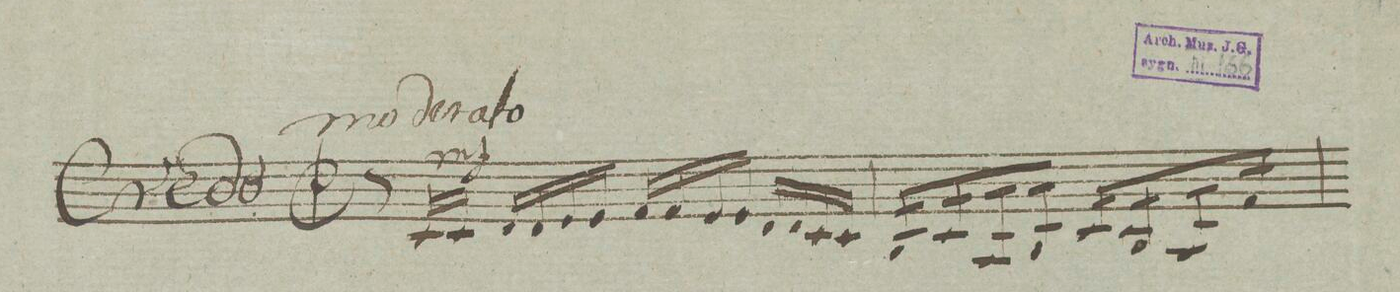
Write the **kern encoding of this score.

**kern	**dynam
*I"Violino. 2do	*
*clefG2	*
*k[]	*
*met(c|)	*
*M2/2	*
8r	.
16c/LL	mf
16c/JJ	.
16d/LL	.
16d/	.
16e/	.
16e/JJ	.
16f/LL	.
16f/	.
16e/	.
16e/JJ	.
16d/LL	.
16d/	.
16c/	.
16c/JJ	.
=2	=2
*tremolo	*
16B/LL	.
16B/	.
16c/	.
16c/	.
16A/	.
16A/	.
16B/	.
16B/JJ	.
16c/LL	.
16c/	.
16B/	.
16B/	.
16A/	.
16A/	.
16f/	.
16f/JJ	.
=3	=3
*-	*-
